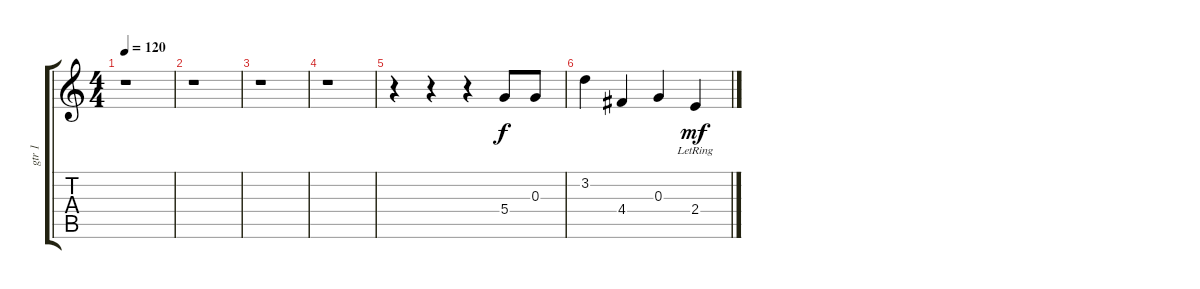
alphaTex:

\track ("gtr 1" "gtr 1") {instrument electricguitarclean}
\staff {score tabs}
\tuning (E4 B3 G3 D3 A2 E2) {hide}
\ts (4 4)
\tempo 120
\clef g2
\ks c
r.1{dy f} |
r.1 |
r.1 |
r.1 |
r.4 r.4 r.4 5.4.8 0.3.8 |
3.2.4 4.4.4 0.3.4 2.4{lr}.4{dy mf}
